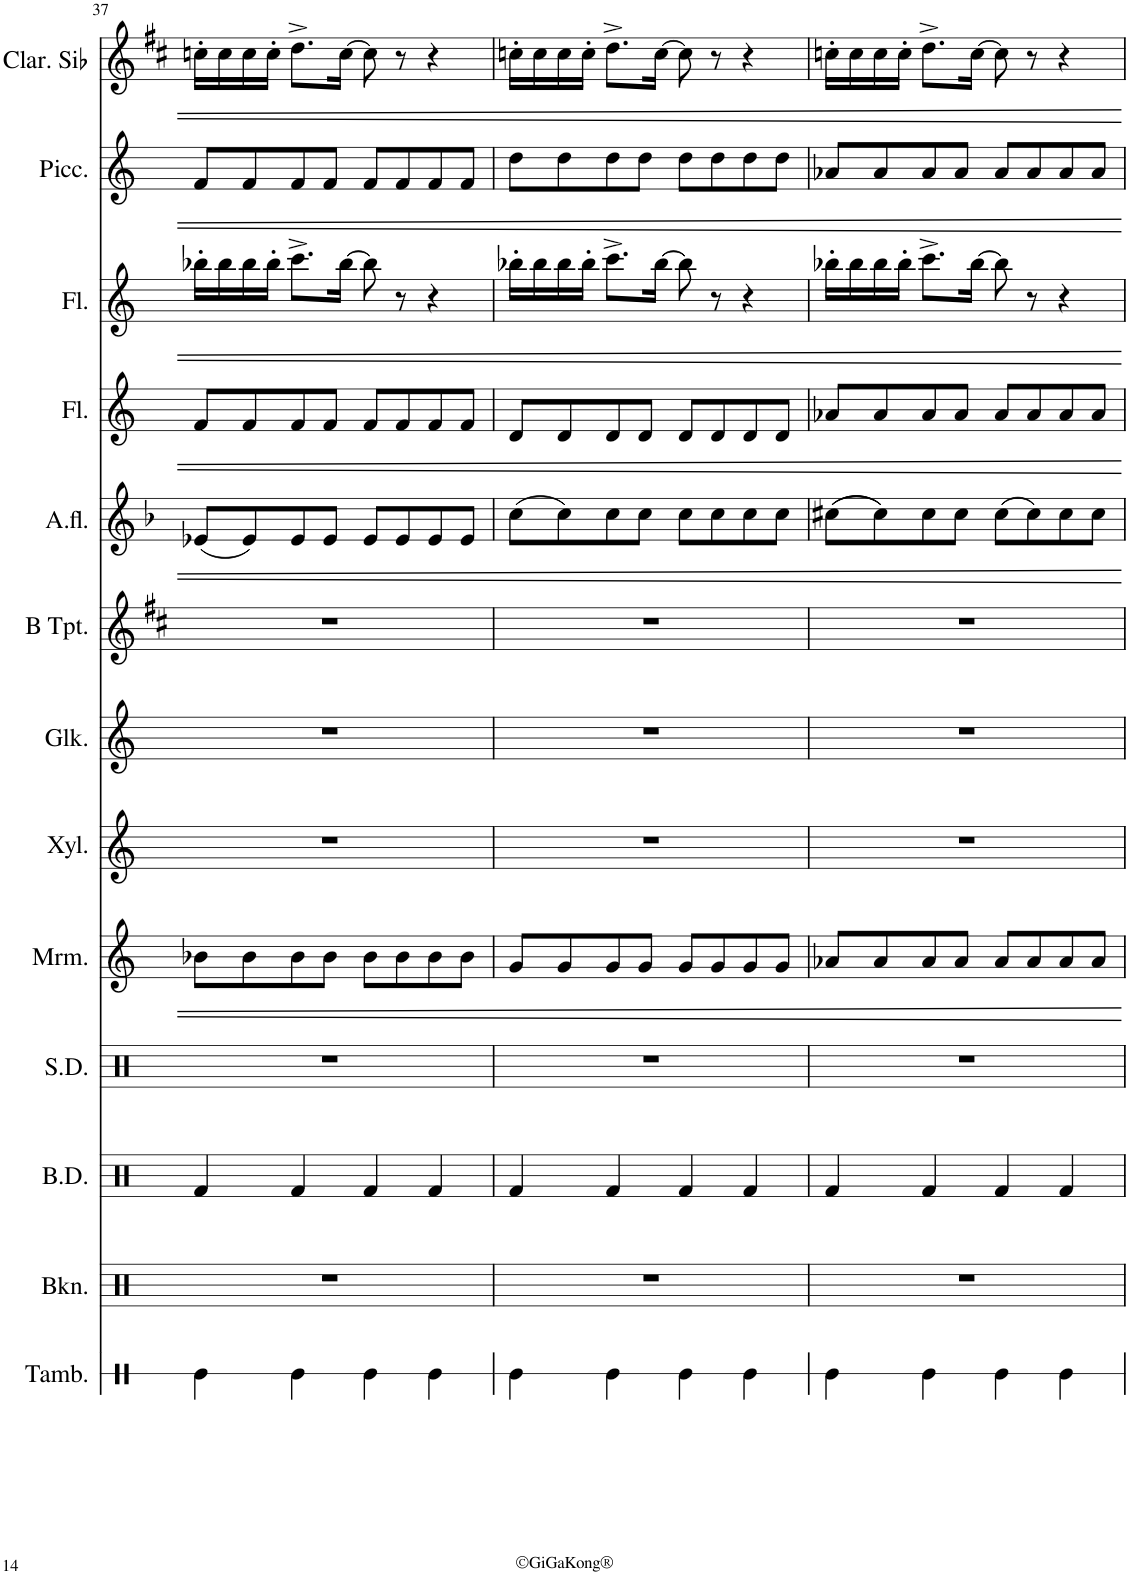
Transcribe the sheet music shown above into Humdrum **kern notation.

**kern	**kern	**kern	**kern	**kern	**kern	**kern	**kern	**kern	**kern	**kern	**kern	**kern
*part13	*part12	*part11	*part10	*part9	*part8	*part7	*part6	*part5	*part4	*part3	*part2	*part1
*staff13	*staff12	*staff11	*staff10	*staff9	*staff8	*staff7	*staff6	*staff5	*staff4	*staff3	*staff2	*staff1
*I"Tamburin	*I"Becken	*I"Bass Drums	*I"Snare Drum	*I"Marimba	*I"Xylophon	*I"Glockenspiel	*I"B Trompete	*I"Altflöte	*I"Flöte 2	*I"Flöte 1	*I"Piccoloflöte	*I"Clarinette en Sib
*I'Tamb.	*I'Bkn.	*I'B.D.	*I'S.D.	*I'Mrm.	*I'Xyl.	*I'Glk.	*I'B Tpt.	*I'A.fl.	*I'Fl.	*I'Fl.	*I'Picc.	*I'Clar. Sib
!!LO:PB:g=z
*clefX	*clefX	*clefX	*clefX	*clefG2	*clefG2	*clefG2	*clefG2	*clefG2	*clefG2	*clefG2	*clefG2	*clefG2
*	*	*	*	*	*Trd-7c-12	*Trd-14c-24	*Trd1c2	*Trd3c5	*	*	*Trd-7c-12	*Trd1c2
*k[]	*k[]	*k[]	*k[]	*k[]	*k[]	*k[]	*k[f#c#]	*k[b-]	*k[]	*k[]	*k[]	*k[f#c#]
*M4/4	*M4/4	*M4/4	*M4/4	*M4/4	*M4/4	*M4/4	*M4/4	*M4/4	*M4/4	*M4/4	*M4/4	*M4/4
=37	=37	=37	=37	=37	=37	=37	=37	=37	=37	=37	=37	=37
4Re\	1r	4Rf/	1r	8b-X\L	1r	1r	1r	(8e-X/L	8f/L	16bb-X'\LL	8f/L	16ccn'\LL
.	.	.	.	.	.	.	.	.	.	16bb-\	.	16cc\
.	.	.	.	8b-\	.	.	.	8e-/)	8f/	16bb-\	8f/	16cc\
.	.	.	.	.	.	.	.	.	.	16bb-'\JJ	.	16cc'\JJ
4Re\	.	4Rf/	.	8b-\	.	.	.	8e-/	8f/	8.ccc^\L	8f/	8.dd^\L
.	.	.	.	8b-\J	.	.	.	8e-/J	8f/J	.	8f/J	.
.	.	.	.	.	.	.	.	.	.	[16bb-\Jk	.	[16cc\Jk
4Re\	.	4Rf/	.	8b-\L	.	.	.	8e-/L	8f/L	8bb-\]	8f/L	8cc\]
.	.	.	.	8b-\	.	.	.	8e-/	8f/	8r	8f/	8r
4Re\	.	4Rf/	.	8b-\	.	.	.	8e-/	8f/	4r	8f/	4r
.	.	.	.	8b-\J	.	.	.	8e-/J	8f/J	.	8f/J	.
=38	=38	=38	=38	=38	=38	=38	=38	=38	=38	=38	=38	=38
4Re\	1r	4Rf/	1r	8g/L	1r	1r	1r	(8cc\L	8d/L	16bb-X'\LL	8dd\L	16ccn'\LL
.	.	.	.	.	.	.	.	.	.	16bb-\	.	16cc\
.	.	.	.	8g/	.	.	.	8cc\)	8d/	16bb-\	8dd\	16cc\
.	.	.	.	.	.	.	.	.	.	16bb-'\JJ	.	16cc'\JJ
4Re\	.	4Rf/	.	8g/	.	.	.	8cc\	8d/	8.ccc^\L	8dd\	8.dd^\L
.	.	.	.	8g/J	.	.	.	8cc\J	8d/J	.	8dd\J	.
.	.	.	.	.	.	.	.	.	.	[16bb-\Jk	.	[16cc\Jk
4Re\	.	4Rf/	.	8g/L	.	.	.	8cc\L	8d/L	8bb-\]	8dd\L	8cc\]
.	.	.	.	8g/	.	.	.	8cc\	8d/	8r	8dd\	8r
4Re\	.	4Rf/	.	8g/	.	.	.	8cc\	8d/	4r	8dd\	4r
.	.	.	.	8g/J	.	.	.	8cc\J	8d/J	.	8dd\J	.
=39	=39	=39	=39	=39	=39	=39	=39	=39	=39	=39	=39	=39
4Re\	1r	4Rf/	1r	8a-X/L	1r	1r	1r	((8cc#X\L	8a-X/L	16bb-X'\LL	8a-X/L	16ccn'\LL
.	.	.	.	.	.	.	.	.	.	16bb-\	.	16cc\
.	.	.	.	8a-/	.	.	.	8cc#\))	8a-/	16bb-\	8a-/	16cc\
.	.	.	.	.	.	.	.	.	.	16bb-'\JJ	.	16cc'\JJ
4Re\	.	4Rf/	.	8a-/	.	.	.	8cc#\	8a-/	8.ccc^\L	8a-/	8.dd^\L
.	.	.	.	8a-/J	.	.	.	8cc#\J	8a-/J	.	8a-/J	.
.	.	.	.	.	.	.	.	.	.	[16bb-\Jk	.	[16cc\Jk
4Re\	.	4Rf/	.	8a-/L	.	.	.	(8cc#\L	8a-/L	8bb-\]	8a-/L	8cc\]
.	.	.	.	8a-/	.	.	.	8cc#\)	8a-/	8r	8a-/	8r
4Re\	.	4Rf/	.	8a-/	.	.	.	8cc#\	8a-/	4r	8a-/	4r
.	.	.	.	8a-/J	.	.	.	8cc#\J	8a-/J	.	8a-/J	.
=	=	=	=	=	=	=	=	=	=	=	=	=
*-	*-	*-	*-	*-	*-	*-	*-	*-	*-	*-	*-	*-
